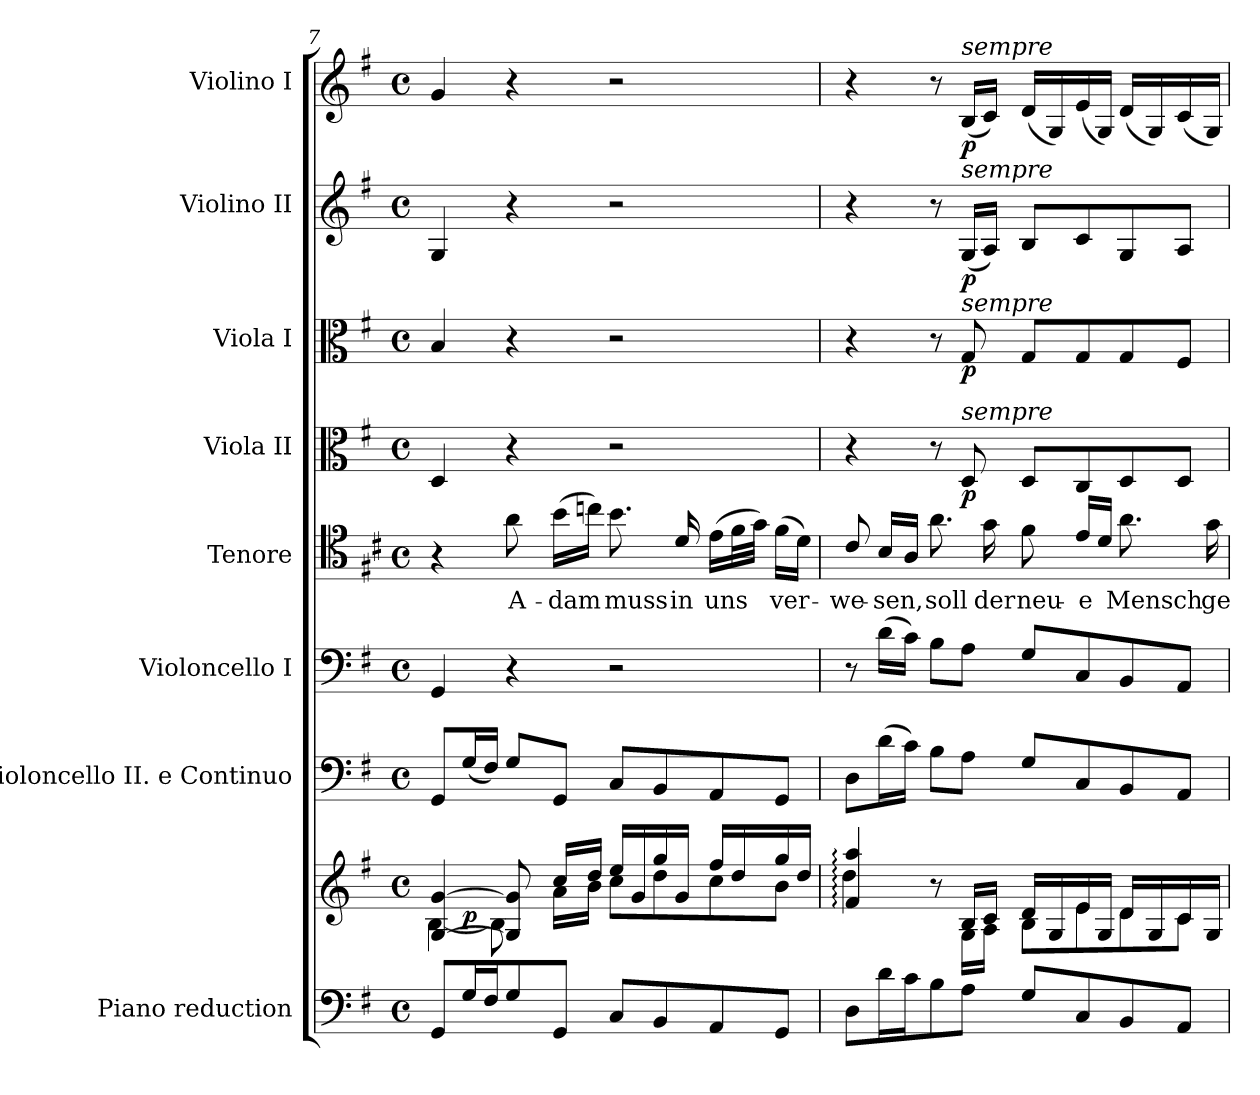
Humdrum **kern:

**kern	**kern	**dynam	**kern	**dynam	**kern	**dynam	**kern	**text	**kern	**dynam	**kern	**dynam	**kern	**dynam	**kern	**dynam
*part8	*part8	*part8	*part7	*part7	*part6	*part6	*part5	*part5	*part4	*part4	*part3	*part3	*part2	*part2	*part1	*part1
*staff9	*staff8	*staff8/9	*staff7	*staff7	*staff6	*staff6	*staff5	*staff5	*staff4	*staff4	*staff3	*staff3	*staff2	*staff2	*staff1	*staff1
*I"Piano reduction	*	*	*I"Violoncello II.  e Continuo	*	*I"Violoncello I	*	*I"Tenore	*	*I"Viola II	*	*I"Viola I	*	*I"Violino II	*	*I"Violino I	*
*I'Pno	*	*	*	*	*	*	*	*	*	*	*I'Vla	*	*I'Vln	*	*I'Vln	*
*clefF4	*clefG2	*	*clefF4	*	*clefF4	*	*clefC4	*	*clefC3	*	*clefC3	*	*clefG2	*	*clefG2	*
*	*	*	*ITrd7c12	*	*	*	*ITrd4c7	*	*	*	*	*	*	*	*	*
*k[f#]	*k[f#]	*	*k[f#]	*	*k[f#]	*	*k[f#]	*	*k[f#]	*	*k[f#]	*	*k[f#]	*	*k[f#]	*
*G:	*G:	*	*G:	*	*G:	*	*G:	*	*G:	*	*G:	*	*G:	*	*G:	*
*M4/4	*M4/4	*	*M4/4	*	*M4/4	*	*M4/4	*	*M4/4	*	*M4/4	*	*M4/4	*	*M4/4	*
*met(c)	*met(c)	*	*met(c)	*	*met(c)	*	*met(c)	*	*met(c)	*	*met(c)	*	*met(c)	*	*met(c)	*
=7	=7	=7	=7	=7	=7	=7	=7	=7	=7	=7	=7	=7	=7	=7	=7	=7
*	*^	*	*	*	*	*	*	*	*	*	*	*	*	*	*	*
*	*	*^	*	*	*	*	*	*	*	*	*	*	*	*	*	*	*
8GG/L	[<4G/ [4g/	[>4B\	8ryy	.	8GGG/L	.	4GG/	.	4r	.	4D/	.	4B/	.	4G/	.	4g/	.
!	!	!	!	!LO:DY:b	!	!LO:DY:b	!	!	!	!	!	!	!	!	!	!	!	!
!	!	!	!	!	!	!LO:DY:n=1:b	!	!	!	!	!	!	!	!	!	!	!	!
16G/L	.	.	2..ryy	p	(16GG/L	p other-dynamics	.	.	.	.	.	.	.	.	.	.	.	.
16F#/J	.	.	.	.	16FF#/JJ)	.	.	.	.	.	.	.	.	.	.	.	.	.
!	!	!	!	!	!	!	!	!	!	!LO:LY:b	!	!	!	!	!	!	!	!
8G/	8G/] 8g/]	8B\]	.	.	8GG/L	.	4r	.	8d\	A-	4r	.	4r	.	4r	.	4r	.
!	!	!	!	!	!	!	!	!	!	!LO:LY:b	!	!	!	!	!	!	!	!
8GG/J	16cc/LL	16a\LL	.	.	8GGG/J	.	.	.	(16e\LL	-dam	.	.	.	.	.	.	.	.
.	16dd/JJ	16b\JJ	.	.	.	.	.	.	16fn\JJ)	.	.	.	.	.	.	.	.	.
!	!	!	!	!	!	!	!	!	!	!LO:LY:b	!	!	!	!	!	!	!	!
8C/L	16ee/LL	8cc\L	.	.	8CC/L	.	2r	.	8.e\	muss	2r	.	2r	.	2r	.	2r	.
.	16g/	.	.	.	.	.	.	.	.	.	.	.	.	.	.	.	.	.
8BB/	16gg/	8dd\	.	.	8BBB/	.	.	.	.	.	.	.	.	.	.	.	.	.
!	!	!	!	!	!	!	!	!	!	!LO:LY:b	!	!	!	!	!	!	!	!
.	16g/JJ	.	.	.	.	.	.	.	16G/	in	.	.	.	.	.	.	.	.
!	!	!	!	!	!	!	!	!	!	!LO:LY:b	!	!	!	!	!	!	!	!
8AA/	16ff#/LL	8cc\	.	.	8AAA/	.	.	.	(16A\LL	uns	.	.	.	.	.	.	.	.
.	16dd/	.	.	.	.	.	.	.	32B\L	.	.	.	.	.	.	.	.	.
.	.	.	.	.	.	.	.	.	32c\JJJ)	.	.	.	.	.	.	.	.	.
!	!	!	!	!	!	!	!	!	!	!LO:LY:b	!	!	!	!	!	!	!	!
8GG/J	16gg/	8b\J	.	.	8GGG/J	.	.	.	(16B\LL	ver-	.	.	.	.	.	.	.	.
.	16dd/JJ	.	.	.	.	.	.	.	16G\JJ)	.	.	.	.	.	.	.	.	.
!!LO:PB:g=z
=8	=8	=8	=8	=8	=8	=8	=8	=8	=8	=8	=8	=8	=8	=8	=8	=8	=8	=8
!	!	!	!	!	!	!	!	!	!	!LO:LY:b	!	!	!	!	!	!	!	!
*	*	*v	*v	*	*	*	*	*	*	*	*	*	*	*	*	*	*	*
8D\L	4f#/: 4aa/:	4dd\	.	8DD\L	.	8r	.	8F#/	-we-	4r	.	4r	.	4r	.	4r	.
!	!	!	!	!	!	!	!LO:DY:b	!	!LO:LY:b	!	!	!	!	!	!	!	!
!	!	!	!	!	!	!	!LO:DY:n=1:b	!	!	!	!	!	!	!	!	!	!
16d\L	.	.	.	(16D\L	.	(16d\LL	p other-dynamics	16E/LL	-sen,	.	.	.	.	.	.	.	.
16c\J	.	.	.	16C\JJ)	.	16c\JJ)	.	16D/JJ	.	.	.	.	.	.	.	.	.
!	!	!	!	!	!	!	!	!	!LO:LY:b	!	!	!	!	!	!	!	!
8B\	8r	8ryy	.	8BB\L	.	8B\L	.	8.d\	soll	8r	.	8r	.	8r	.	8r	.
!	!	!	!	!	!	!	!	!	!	!	!	!	!	!	!	!LO:TX:a:i:t=sempre	!
!	!	!	!	!	!	!	!	!	!	!	!	!	!	!LO:TX:a:i:t=sempre	!	!	!
!	!	!	!	!	!	!	!	!	!	!	!	!LO:TX:a:i:t=sempre	!	!	!	!	!
!	!	!	!	!	!	!	!	!	!	!LO:TX:a:i:t=sempre	!	!	!	!	!	!	!
!	!	!	!	!	!	!	!	!	!	!	!LO:DY:b	!	!LO:DY:b	!	!LO:DY:b	!	!LO:DY:b
8A\J	16B/LL	16G\LL	.	8AA\J	.	8A\J	.	.	.	8D/	p	8G/	p	(16G/LL	p	(16B/LL	p
!	!	!	!	!	!	!	!	!	!LO:LY:b	!	!	!	!	!	!	!	!
.	16c/JJ	16A\JJ	.	.	.	.	.	16c\	der	.	.	.	.	16A/JJ)	.	16c/JJ)	.
!	!	!	!	!	!	!	!	!	!LO:LY:b	!	!	!	!	!	!	!	!
8G/L	16d/LL	8B\L	.	8GG/L	.	8G/L	.	8B\	neu-	8D/L	.	8G/L	.	8B/L	.	(16d/LL	.
.	16G/	.	.	.	.	.	.	.	.	.	.	.	.	.	.	16G/)	.
!	!	!	!	!	!	!	!	!	!LO:LY:b	!	!	!	!	!	!	!	!
8C/	16e/	8e\	.	8CC/	.	8C/	.	16A/LL	-e	8C/	.	8G/	.	8c/	.	(16e/	.
.	16G/JJ	.	.	.	.	.	.	16G/JJ	.	.	.	.	.	.	.	16G/JJ)	.
!	!	!	!	!	!	!	!	!	!LO:LY:b	!	!	!	!	!	!	!	!
8BB/	16d/LL	8d\	.	8BBB/	.	8BB/	.	8.d\	Mensch	8D/	.	8G/	.	8G/	.	(16d/LL	.
.	16G/	.	.	.	.	.	.	.	.	.	.	.	.	.	.	16G/)	.
8AA/J	16c/	8c\J	.	8AAA/J	.	8AA/J	.	.	.	8D/J	.	8F#/J	.	8A/J	.	(16c/	.
!	!	!	!	!	!	!	!	!	!LO:LY:b	!	!	!	!	!	!	!	!
.	16G/JJ	.	.	.	.	.	.	16c\	ge-	.	.	.	.	.	.	16G/JJ)	.
*	*v	*v	*	*	*	*	*	*	*	*	*	*	*	*	*	*	*
=	=	=	=	=	=	=	=	=	=	=	=	=	=	=	=	=
*-	*-	*-	*-	*-	*-	*-	*-	*-	*-	*-	*-	*-	*-	*-	*-	*-
